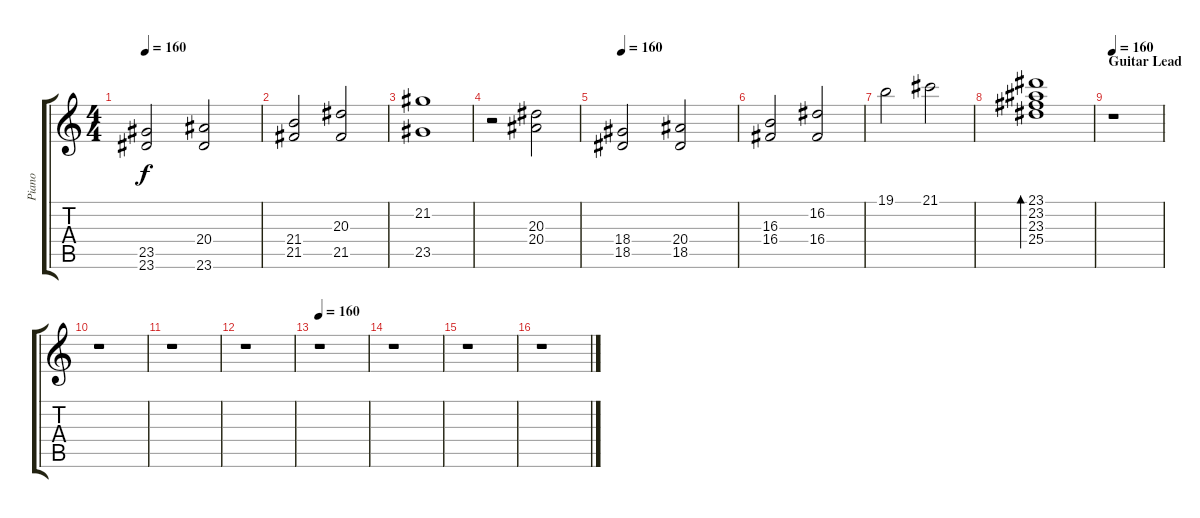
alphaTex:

\track ("Piano" "Piano") {instrument brightacousticpiano}
\staff {score tabs}
\tuning (E4 B3 G3 D3 A2 E2) {hide}
\ts (4 4)
\tempo 160
\clef g2
\ks c
(23.5 23.6).2{dy f} (20.4 23.6).2 |
(21.4 21.5).2 (20.3 21.5).2 |
(21.2 23.5).1 |
r.2 (20.3 20.4).2 |
\tempo 160
(18.4 18.5).2 (20.4 18.5).2 |
(16.3 16.4).2 (16.2 16.4).2 |
19.1.2 21.1.2 |
(23.1 23.2 23.3 25.4).1{bd 240} |
\section ("" "Guitar Lead")
\tempo 160
r.1 |
r.1 |
r.1 |
r.1 |
\tempo 160
r.1 |
r.1 |
r.1 |
r.1
